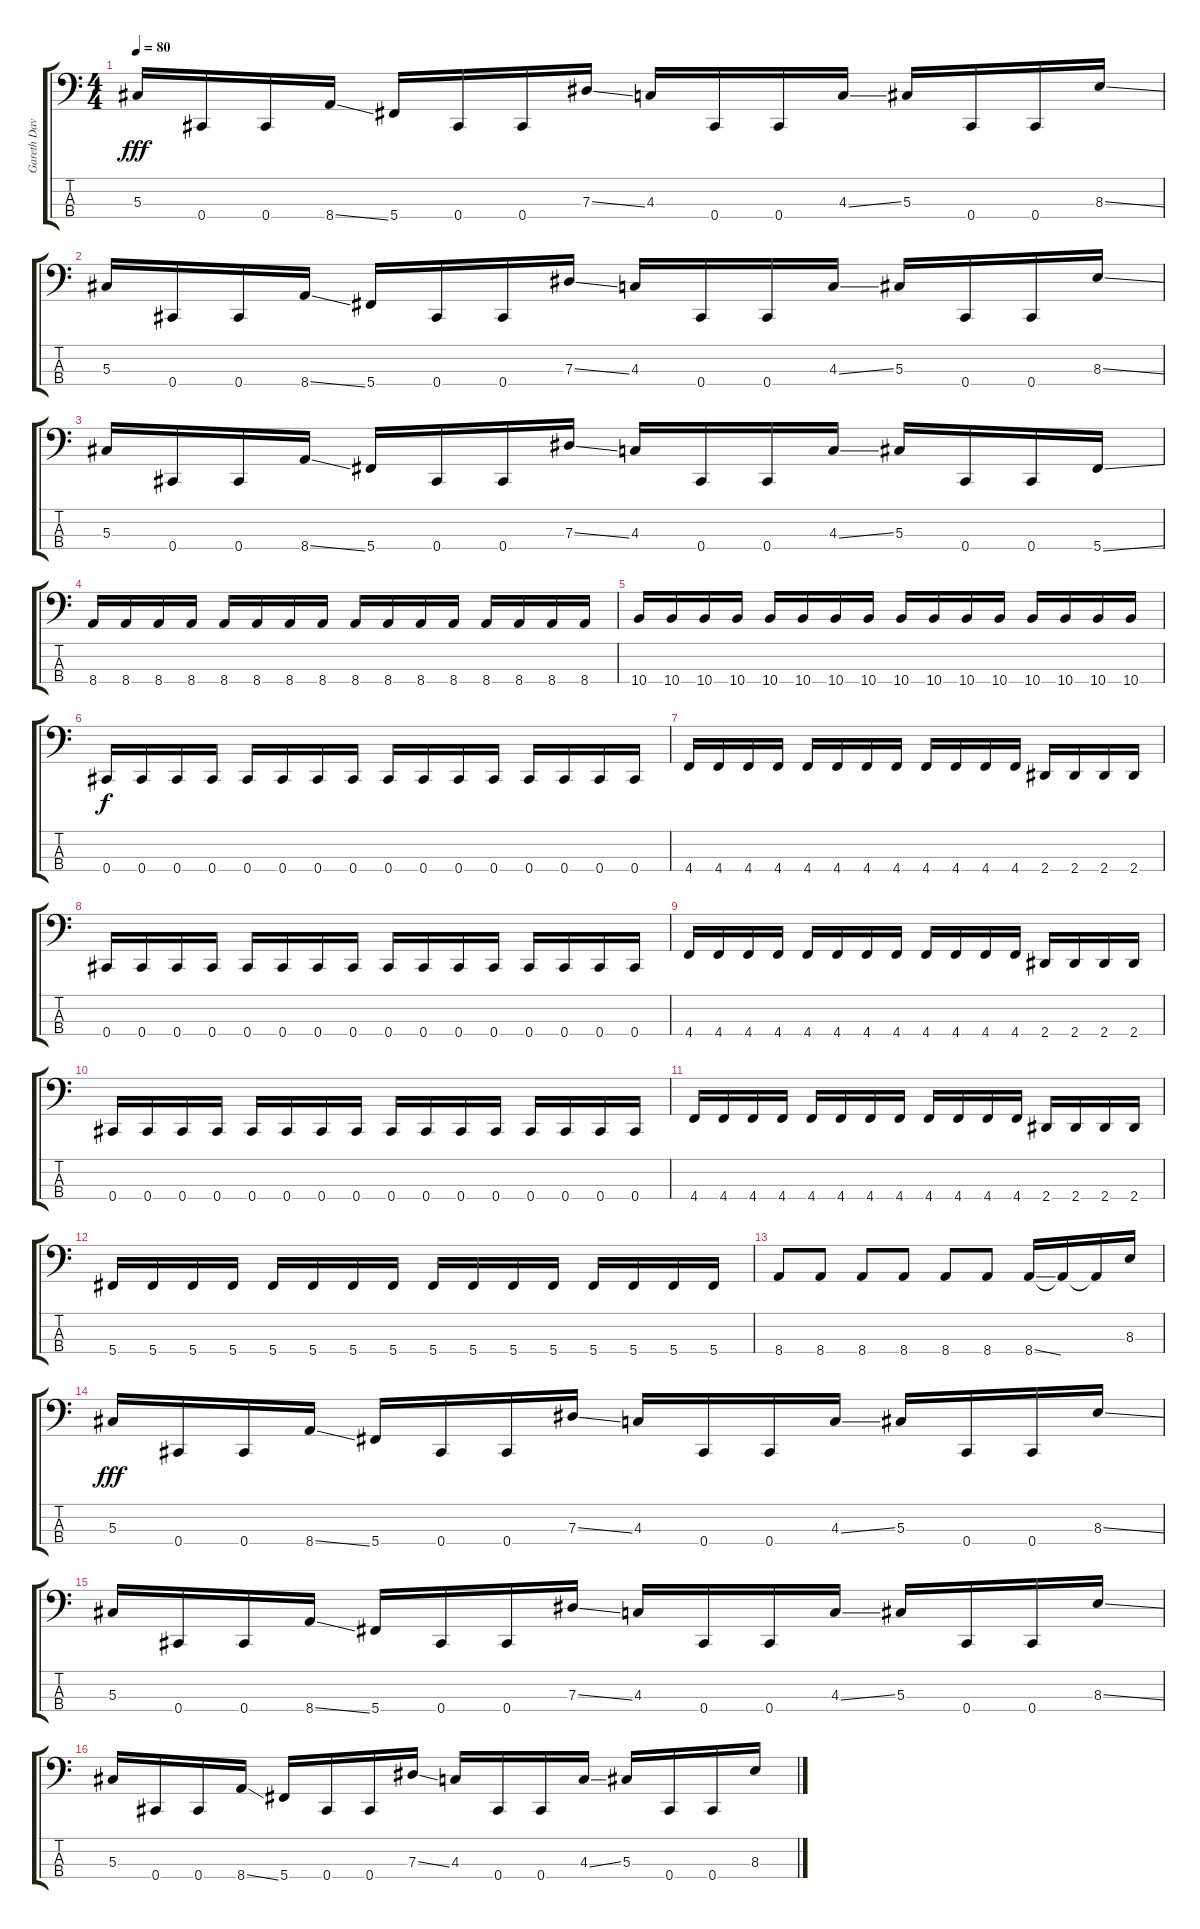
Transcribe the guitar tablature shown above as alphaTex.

\track ("Gareth Davis" "Gareth Dav") {instrument electricbassfinger}
\staff {score tabs}
\tuning (Gb2 Db2 Ab1 Db1) {hide}
\ts (4 4)
\tempo 80
\clef f4
\ks c
5.3.16{dy fff} 0.4.16 0.4.16 8.4{ss}.16 5.4.16 0.4.16 0.4.16 7.3{ss}.16 4.3.16 0.4.16 0.4.16 4.3{ss}.16 5.3.16 0.4.16 0.4.16 8.3{ss}.16 |
5.3.16 0.4.16 0.4.16 8.4{ss}.16 5.4.16 0.4.16 0.4.16 7.3{ss}.16 4.3.16 0.4.16 0.4.16 4.3{ss}.16 5.3.16 0.4.16 0.4.16 8.3{ss}.16 |
5.3.16 0.4.16 0.4.16 8.4{ss}.16 5.4.16 0.4.16 0.4.16 7.3{ss}.16 4.3.16 0.4.16 0.4.16 4.3{ss}.16 5.3.16 0.4.16 0.4.16 5.4{ss}.16 |
8.4.16 8.4.16 8.4.16 8.4.16 8.4.16 8.4.16 8.4.16 8.4.16 8.4.16 8.4.16 8.4.16 8.4.16 8.4.16 8.4.16 8.4.16 8.4.16 |
10.4.16 10.4.16 10.4.16 10.4.16 10.4.16 10.4.16 10.4.16 10.4.16 10.4.16 10.4.16 10.4.16 10.4.16 10.4.16 10.4.16 10.4.16 10.4.16 |
0.4.16{dy f} 0.4.16 0.4.16 0.4.16 0.4.16 0.4.16 0.4.16 0.4.16 0.4.16 0.4.16 0.4.16 0.4.16 0.4.16 0.4.16 0.4.16 0.4.16 |
4.4.16 4.4.16 4.4.16 4.4.16 4.4.16 4.4.16 4.4.16 4.4.16 4.4.16 4.4.16 4.4.16 4.4.16 2.4.16 2.4.16 2.4.16 2.4.16 |
0.4.16 0.4.16 0.4.16 0.4.16 0.4.16 0.4.16 0.4.16 0.4.16 0.4.16 0.4.16 0.4.16 0.4.16 0.4.16 0.4.16 0.4.16 0.4.16 |
4.4.16 4.4.16 4.4.16 4.4.16 4.4.16 4.4.16 4.4.16 4.4.16 4.4.16 4.4.16 4.4.16 4.4.16 2.4.16 2.4.16 2.4.16 2.4.16 |
0.4.16 0.4.16 0.4.16 0.4.16 0.4.16 0.4.16 0.4.16 0.4.16 0.4.16 0.4.16 0.4.16 0.4.16 0.4.16 0.4.16 0.4.16 0.4.16 |
4.4.16 4.4.16 4.4.16 4.4.16 4.4.16 4.4.16 4.4.16 4.4.16 4.4.16 4.4.16 4.4.16 4.4.16 2.4.16 2.4.16 2.4.16 2.4.16 |
5.4.16 5.4.16 5.4.16 5.4.16 5.4.16 5.4.16 5.4.16 5.4.16 5.4.16 5.4.16 5.4.16 5.4.16 5.4.16 5.4.16 5.4.16 5.4.16 |
8.4.8 8.4.8 8.4.8 8.4.8 8.4.8 8.4.8 8.4{ss}.16 8.4{t}.16 8.4{t}.16 8.3.16 |
5.3.16{dy fff} 0.4.16 0.4.16 8.4{ss}.16 5.4.16 0.4.16 0.4.16 7.3{ss}.16 4.3.16 0.4.16 0.4.16 4.3{ss}.16 5.3.16 0.4.16 0.4.16 8.3{ss}.16 |
5.3.16 0.4.16 0.4.16 8.4{ss}.16 5.4.16 0.4.16 0.4.16 7.3{ss}.16 4.3.16 0.4.16 0.4.16 4.3{ss}.16 5.3.16 0.4.16 0.4.16 8.3{ss}.16 |
5.3.16 0.4.16 0.4.16 8.4{ss}.16 5.4.16 0.4.16 0.4.16 7.3{ss}.16 4.3.16 0.4.16 0.4.16 4.3{ss}.16 5.3.16 0.4.16 0.4.16 8.3{ss}.16
